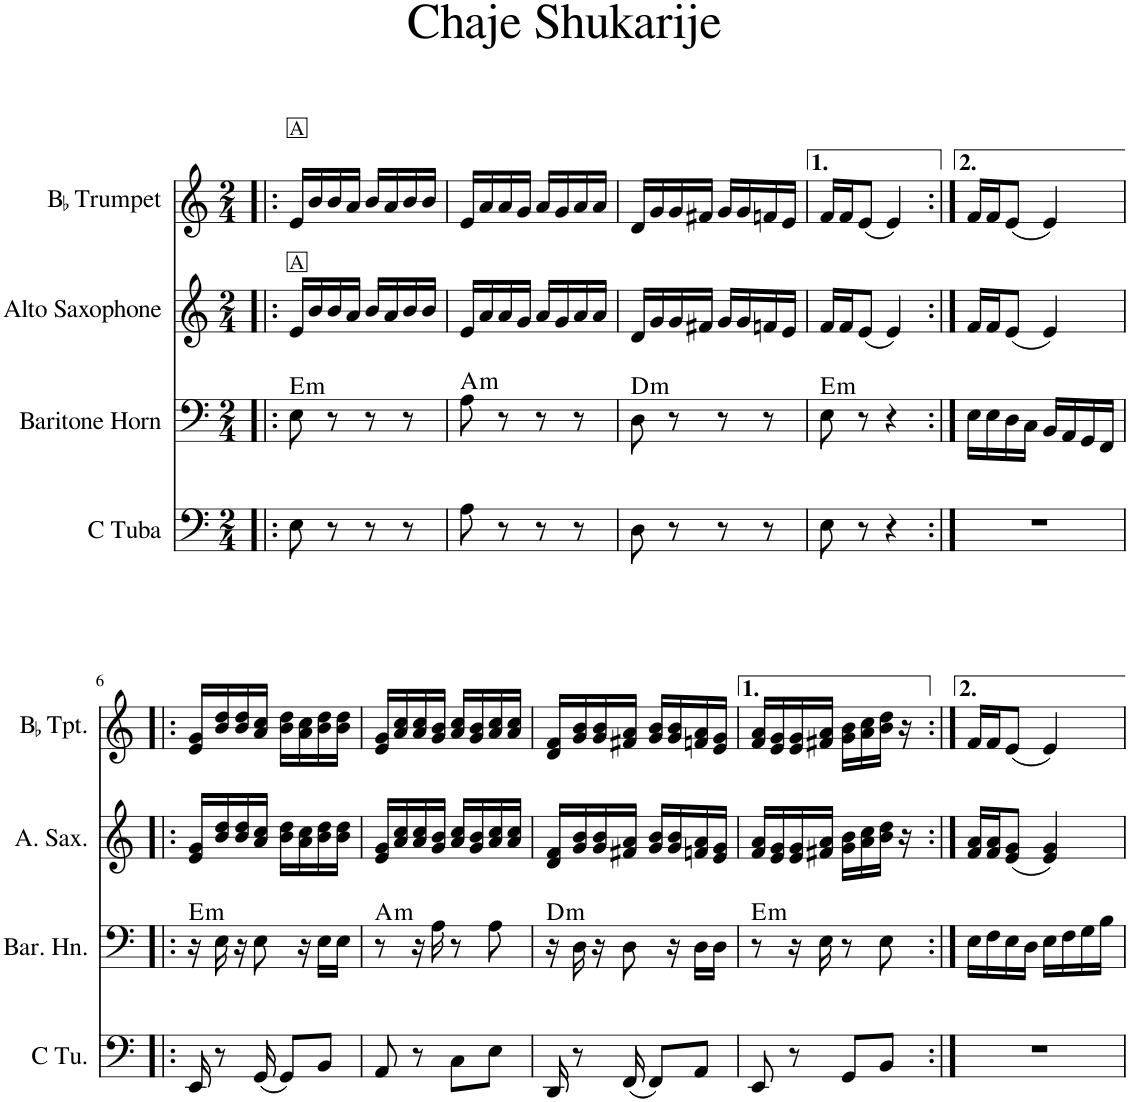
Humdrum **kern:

**kern	**kern	**harte	**kern	**kern
*part4	*part3	*part3	*part2	*part1
*staff4	*staff3	*	*staff2	*staff1
*I"C Tuba	*I"Baritone Horn	*	*I"Alto Saxophone	*I"BaccidentalFlat Trumpet
*I'C Tu.	*I'Bar. Hn.	*	*I'A. Sax.	*I'BaccidentalFlat Tpt.
*clefF4	*clefF4	*	*clefG2	*clefG2
*	*ITrd4c7	*	*ITrd5c9	*ITrd1c2
*k[]	*k[]	*	*k[]	*k[]
*M2/4	*M2/4	*	*M2/4	*M2/4
=1!|:	=1!|:	=1!|:	=1!|:	=1!|:
!	!	!	!	!LO:TX:a:t=A
!	!	!LO:H:kt=m	!LO:TX:a:t=A	!
8E\	8E\	E:min	16e/LL	16e/LL
.	.	.	16b/	16b/
8r	8r	.	16b/	16b/
.	.	.	16a/JJ	16a/JJ
8r	8r	.	16b/LL	16b/LL
.	.	.	16a/	16a/
8r	8r	.	16b/	16b/
.	.	.	16b/JJ	16b/JJ
=2	=2	=2	=2	=2
!	!	!LO:H:kt=m	!	!
8A\	8A\	A:min	16e/LL	16e/LL
.	.	.	16a/	16a/
8r	8r	.	16a/	16a/
.	.	.	16g/JJ	16g/JJ
8r	8r	.	16a/LL	16a/LL
.	.	.	16g/	16g/
8r	8r	.	16a/	16a/
.	.	.	16a/JJ	16a/JJ
=3	=3	=3	=3	=3
!	!	!LO:H:kt=m	!	!
8D\	8D\	D:min	16d/LL	16d/LL
.	.	.	16g/	16g/
8r	8r	.	16g/	16g/
.	.	.	16f#X/JJ	16f#X/JJ
8r	8r	.	16g/LL	16g/LL
.	.	.	16g/	16g/
8r	8r	.	16fn/	16fn/
.	.	.	16e/JJ	16e/JJ
=4	=4	=4	=4	=4
!	!	!LO:H:kt=m	!	!
8E\	8E\	E:min	16f/LL	16f/LL
.	.	.	16f/J	16f/J
8r	8r	.	(8e/J	(8e/J
4r	4r	.	4e/)	4e/)
=5:|!	=5:|!	=5:|!	=5:|!	=5:|!
2r	16E\LL	.	16f/LL	16f/LL
.	16E\	.	16f/J	16f/J
.	16D\	.	(8e/J	(8e/J
.	16C\JJ	.	.	.
.	16BB/LL	.	4e/)	4e/)
.	16AA/	.	.	.
.	16GG/	.	.	.
.	16FF/JJ	.	.	.
!!LO:LB:g=z
=6!|:	=6!|:	=6!|:	=6!|:	=6!|:
!	!	!LO:H:kt=m	!	!
16EE/	16r	E:min	16e/ 16g/LL	16e/ 16g/LL
8r	16E\	.	16b/ 16dd/	16b/ 16dd/
.	16r	.	16b/ 16dd/	16b/ 16dd/
(16GG/	8E\	.	16a/ 16cc/JJ	16a/ 16cc/JJ
8GG/L)	.	.	16b\ 16dd\LL	16b\ 16dd\LL
.	16r	.	16a\ 16cc\	16a\ 16cc\
8BB/J	16E\LL	.	16b\ 16dd\	16b\ 16dd\
.	16E\JJ	.	16b\ 16dd\JJ	16b\ 16dd\JJ
=7	=7	=7	=7	=7
!	!	!LO:H:kt=m	!	!
8AA/	8r	A:min	16e/ 16g/LL	16e/ 16g/LL
.	.	.	16a/ 16cc/	16a/ 16cc/
8r	16r	.	16a/ 16cc/	16a/ 16cc/
.	16A\	.	16g/ 16b/JJ	16g/ 16b/JJ
8C\L	8r	.	16a/ 16cc/LL	16a/ 16cc/LL
.	.	.	16g/ 16b/	16g/ 16b/
8E\J	8A\	.	16a/ 16cc/	16a/ 16cc/
.	.	.	16a/ 16cc/JJ	16a/ 16cc/JJ
=8	=8	=8	=8	=8
!	!	!LO:H:kt=m	!	!
16DD/	16r	D:min	16d/ 16f/LL	16d/ 16f/LL
8r	16D\	.	16g/ 16b/	16g/ 16b/
.	16r	.	16g/ 16b/	16g/ 16b/
(16FF/	8D\	.	16f#X/ 16a/JJ	16f#X/ 16a/JJ
8FF/L)	.	.	16g/ 16b/LL	16g/ 16b/LL
.	16r	.	16g/ 16b/	16g/ 16b/
8AA/J	16D\LL	.	16fn/ 16a/	16fn/ 16a/
.	16D\JJ	.	16e/ 16g/JJ	16e/ 16g/JJ
=9	=9	=9	=9	=9
!	!	!LO:H:kt=m	!	!
8EE/	8r	E:min	16f/ 16a/LL	16f/ 16a/LL
.	.	.	16e/ 16g/	16e/ 16g/
8r	16r	.	16e/ 16g/	16e/ 16g/
.	16E\	.	16f#X/ 16a/JJ	16f#X/ 16a/JJ
8GG/L	8r	.	16g\ 16b\LL	16g\ 16b\LL
.	.	.	16a\ 16cc\	16a\ 16cc\
8BB/J	8E\	.	16b\ 16dd\JJ	16b\ 16dd\JJ
.	.	.	16r	16r
=10:|!	=10:|!	=10:|!	=10:|!	=10:|!
2r	16E\LL	.	16f/ 16a/LL	16f/LL
.	16F\	.	16f/ 16a/J	16f/J
.	16E\	.	(8e/ 8g/J	(8e/J
.	16D\JJ	.	.	.
.	16E\LL	.	4e/ 4g/)	4e/)
.	16F\	.	.	.
.	16G\	.	.	.
.	16B\JJ	.	.	.
=	=	=	=	=
*-	*-	*-	*-	*-
